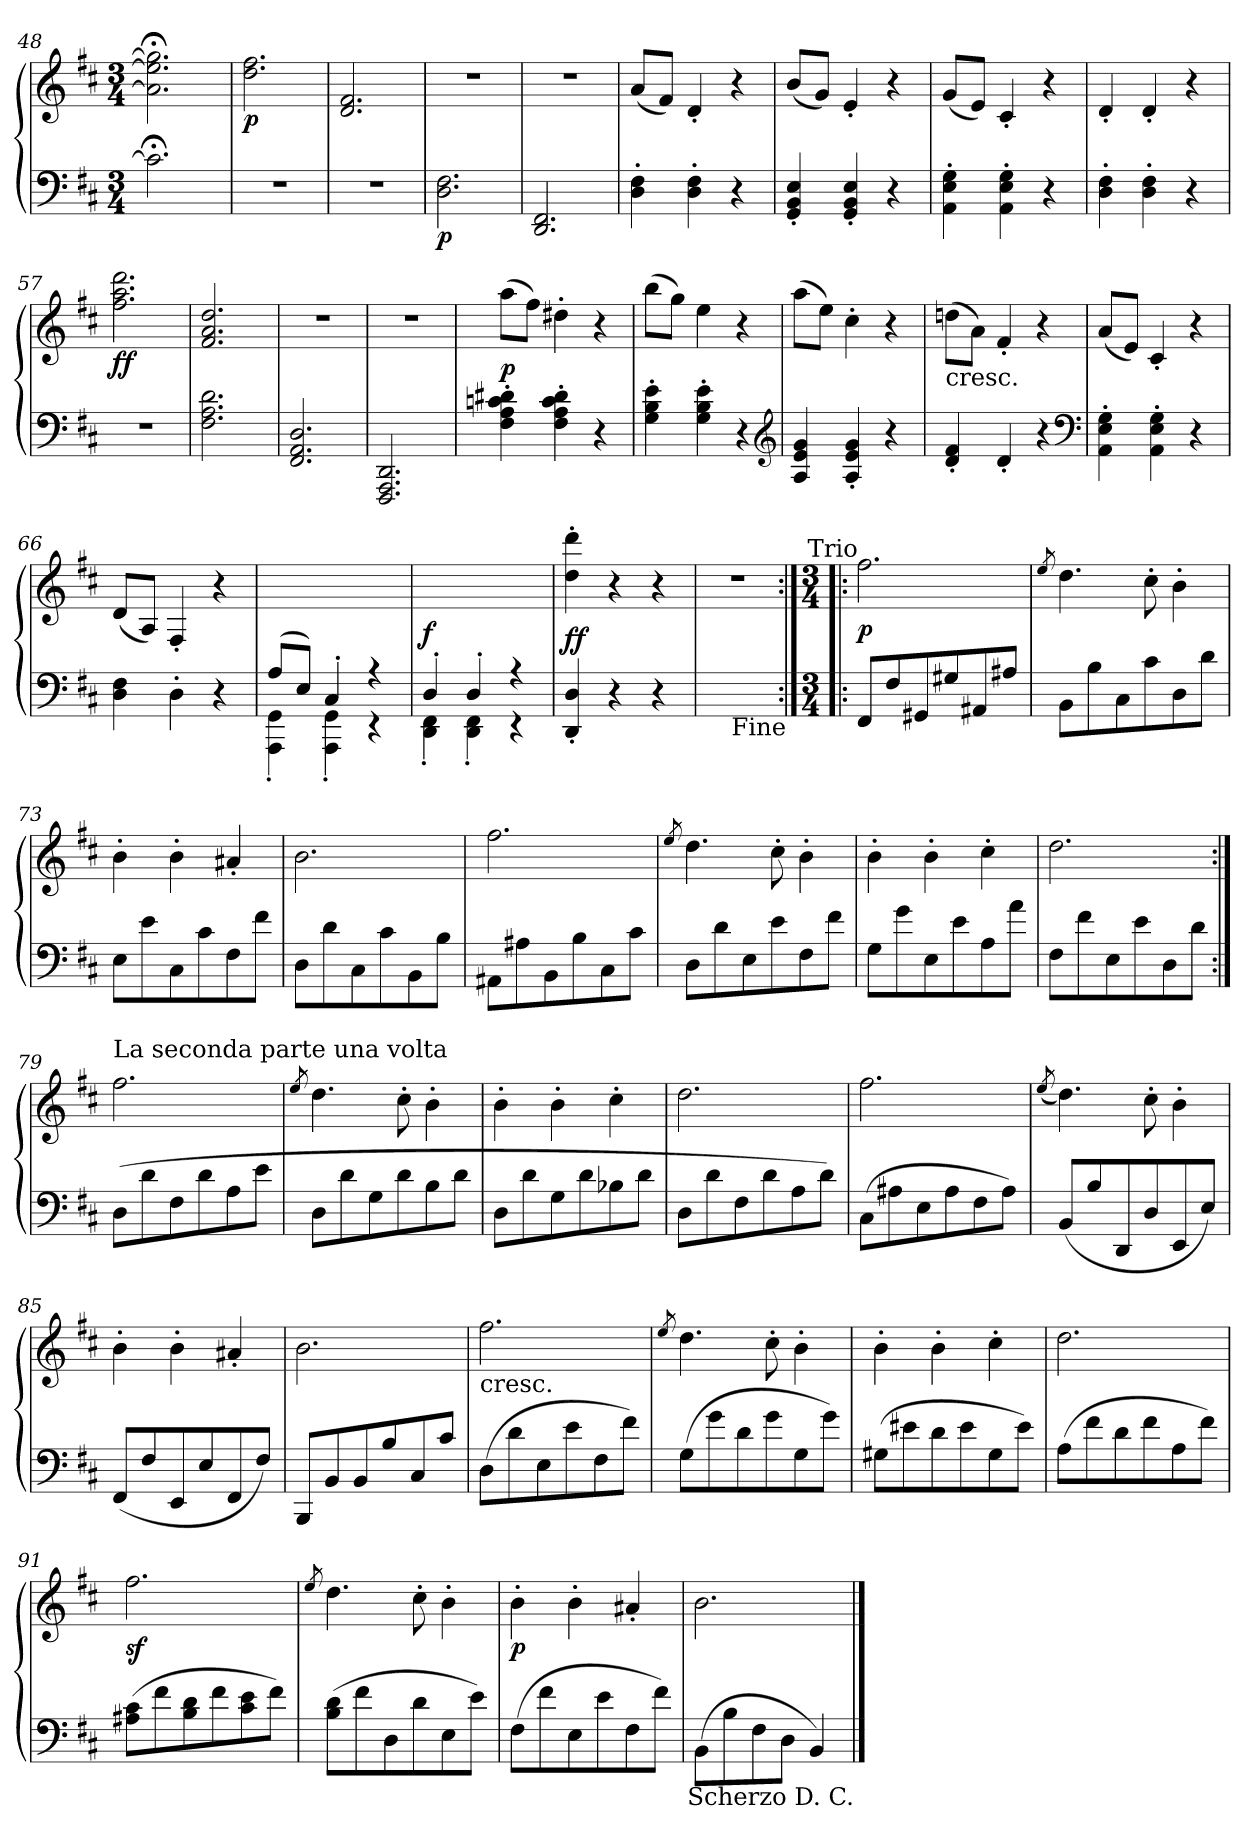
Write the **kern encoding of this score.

**kern	**kern	**dynam
*part1	*part1	*part1
*staff2	*staff1	*staff1/2
*clefF4	*clefG2	*
*k[f#c#]	*k[f#c#]	*
*M3/4	*M3/4	*
=48	=48	=48
2.c#;<]	2.a];< 2.ee];< 2.gg];<	.
=49	=49	=49
!	!	!LO:DY:b
2.r	2.dd 2.ff#	p
=50	=50	=50
2.r	2.d 2.f#	.
=51	=51	=51
!	!	!LO:DY:b=2
2.D 2.F#	2.r	p
=52	=52	=52
2.DD 2.FF#	2.r	.
=53	=53	=53
4D' 4F#'	(8aL	.
.	8f#J)	.
4D' 4F#'	4d'	.
4r	4r	.
=54	=54	=54
4GG' 4BB' 4E'	(8bL	.
.	8gJ)	.
4GG' 4BB' 4E'	4e'	.
4r	4r	.
=55	=55	=55
4AA' 4E' 4G'	(8gL	.
.	8eJ)	.
4AA' 4E' 4G'	4c#'	.
4r	4r	.
=56	=56	=56
4D' 4F#'	4d'	.
4D' 4F#'	4d'	.
4r	4r	.
=57	=57	=57
!	!	!LO:DY:b
2.r	2.ff# 2.aa 2.ddd	ff
=58	=58	=58
2.F# 2.A 2.d	2.f# 2.a 2.dd	.
=59	=59	=59
2.FF# 2.AA 2.D	2.r	.
=60	=60	=60
2.FFF# 2.AAA 2.DD	2.r	.
!!LO:LB:g=z
=61	=61	=61
4F#' 4A' 4cn' 4d#X'	(8aaL	p
.	8ff#J)	.
4F#' 4A' 4c' 4d#'	4dd#X'	.
4r	4r	.
=62	=62	=62
4G' 4B' 4e'	(8bbL	.
.	8ggJ)	.
4G' 4B' 4e'	4ee	.
4r	4r	.
*clefG2	*	*
=63	=63	=63
4A 4e 4g	(8aaL	.
.	8eeJ)	.
4A' 4e' 4g'	4cc#'	.
4r	4r	.
=64	=64	=64
!	!LO:TX:c:t=cresc.	!
4d' 4f#'	(8ddnL	.
.	8aJ)	.
4d'	4f#'	.
4r	4r	.
*clefF4	*	*
=65	=65	=65
4AA' 4E' 4G'	(8aL	.
.	8eJ)	.
4AA' 4E' 4G'	4c#'	.
4r	4r	.
=66	=66	=66
4F# 4D	(>8d/L	.
.	8A/J)	.
4D'	4F#'/	.
4r	4r	.
=67	=67	=67
*^	*	*
(8AL	4AAA' 4GG'	2.ryy	.
8EJ)	.	.	.
4C#'	4AAA' 4GG'	.	.
4r	4r	.	.
=68	=68	=68	=68
4D'	4DD' 4FF#'	2.ryy	f
4D'	4DD' 4FF#'	.	.
4r	4r	.	.
*v	*v	*	*
=69	=69	=69
4DD' 4D'	4dd' 4ddd'	ff
4r	4r	.
4r	4r	.
=70	=70	=70
2.ryy	2.r	.
!LO:TX:b:rj:t=Fine	!	!
=71:|!|:	=71:|!|:	=71:|!|:
*M3/4	*M3/4	*
!	!LO:TX:a:rj:t=Trio	!
8FF#/L	2.ff#	p
8F#/	.	.
8GG#X/	.	.
8G#X/	.	.
8AA#X/	.	.
8A#X/J	.	.
=72	=72	=72
.	8qee	.
8BBL	4.dd	.
8B	.	.
8C#	.	.
8c#	8cc#'	.
8D	4b'	.
8dJ	.	.
=73	=73	=73
8EL	4b'\	.
8e	.	.
8C#	4b'\	.
8c#	.	.
8F#	4a#X'	.
8f#J	.	.
=74	=74	=74
8DL	2.b	.
8d	.	.
8C#	.	.
8c#	.	.
8BB	.	.
8BJ	.	.
=75	=75	=75
8AA#XL	2.ff#	.
8A#X	.	.
8BB	.	.
8B	.	.
8C#	.	.
8c#J	.	.
=76	=76	=76
.	8qee	.
8DL	4.dd	.
8d	.	.
8E	.	.
8e	8cc#'	.
8F#	4b'	.
8f#J	.	.
=77	=77	=77
8GL	4b'	.
8g	.	.
8E	4b'	.
8e	.	.
8A	4cc#'	.
8aJ	.	.
=78	=78	=78
8F#L	2.dd	.
8f#	.	.
8E	.	.
8e	.	.
8D	.	.
8dJ	.	.
!!LO:LB:g=z
=79:|!	=79:|!	=79:|!
!	!LO:TX:a:t=La seconda parte una volta	!
(>8DL	2.ff#	.
8d	.	.
8F#	.	.
8d	.	.
8A	.	.
8eJ	.	.
=80	=80	=80
.	8qee	.
8DL	4.dd	.
8d	.	.
8G	.	.
8d	8cc#'	.
8B	4b'	.
8dJ	.	.
=81	=81	=81
8DL	4b'	.
8d	.	.
8G	4b'	.
8d	.	.
8B-X	4cc#'	.
8dJ	.	.
=82	=82	=82
8DL	2.dd	.
8d	.	.
8F#	.	.
8d	.	.
8A	.	.
8dJ)	.	.
=83	=83	=83
(>8C#L	2.ff#	.
8A#X	.	.
8E	.	.
8A#	.	.
8F#	.	.
8A#J)	.	.
=84	=84	=84
.	(8qee	.
(<8BB/L	4.dd)	.
8B/	.	.
8DD	.	.
8D	8cc#'	.
8EE	4b'	.
8EJ)	.	.
=85	=85	=85
(<8FF#L	4b'\	.
8F#	.	.
8EE	4b'\	.
8E	.	.
8FF#	4a#X'	.
8F#J)	.	.
=86	=86	=86
8BBBL	2.b	.
8BB	.	.
8BB/	.	.
8B/	.	.
8C#/	.	.
8c#/J	.	.
!!LO:LB:g=z
=87	=87	=87
!	!LO:TX:c:t=cresc.	!
(8DL	2.ff#	.
8d	.	.
8E	.	.
8e	.	.
8F#	.	.
8f#J)	.	.
=88	=88	=88
.	8qee	.
(8GL	4.dd	.
8g	.	.
8d	.	.
8g	8cc#'	.
8G	4b'	.
8gJ)	.	.
=89	=89	=89
(8G#XL	4b'	.
8e#X	.	.
8d	4b'	.
8e#	.	.
8G#	4cc#'	.
8e#J)	.	.
=90	=90	=90
(8AL	2.dd	.
8f#	.	.
8d	.	.
8f#	.	.
8A	.	.
8f#J)	.	.
=91	=91	=91
(8A#X 8c#L	2.ff#	sf
8f#	.	.
8B 8d	.	.
8f#	.	.
8c# 8e	.	.
8f#J)	.	.
=92	=92	=92
.	8qee	.
(8B 8dL	4.dd	.
8f#	.	.
8D	.	.
8d	8cc#'	.
8E	4b'	.
8eJ)	.	.
=93	=93	=93
(8F#L	4b'\	p
8f#	.	.
8E	4b'\	.
8e	.	.
8F#	4a#X'	.
8f#J)	.	.
=94	=94	=94
(>8BBL	2.b	.
8B	.	.
8F#	.	.
8DJ	.	.
4BB)	.	.
!LO:TX:b:rj:t=Scherzo D. C.	!	!
==	==	==
*-	*-	*-
